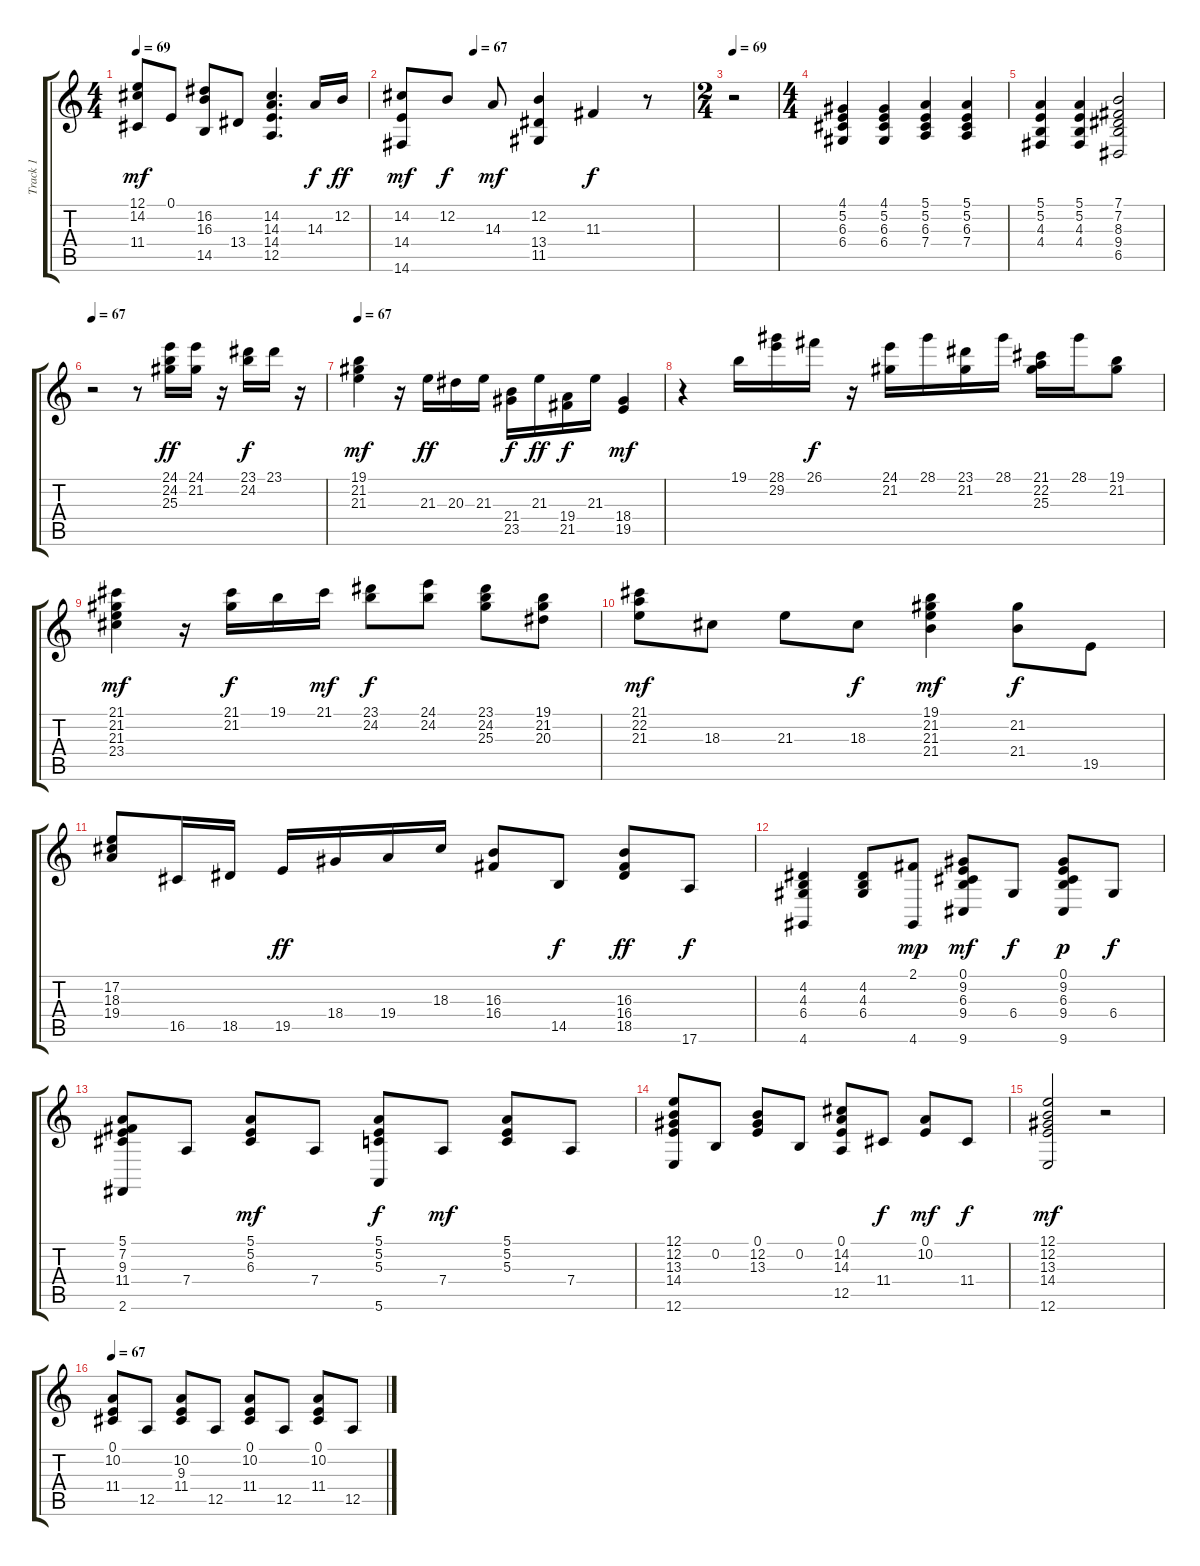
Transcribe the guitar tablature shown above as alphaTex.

\track ("Track 1" "Track 1") {instrument acousticgrandpiano}
\staff {score tabs}
\tuning (E4 B3 G3 D3 A2 E2) {hide}
\ts (4 4)
\tempo 69
\clef g2
\ks c
(12.1 14.2 11.4).8{dy mf} 0.1.8 (16.2 16.3 14.5).8 13.4.8 (14.2 14.3 14.4 12.5).4{d} 14.3.16{dy f} 12.2.16{dy ff} |
\tempo (67 0.25)
(14.2 14.4 14.6).8{dy mf} 12.2.8{dy f} 14.3.8{dy mf} (12.2 13.4 11.5).4 11.3.4{dy f} r.8 |
\ts (2 4)
\tempo 69
r.2 |
\ts (4 4)
(4.1 5.2 6.3 6.4).4 (4.1 5.2 6.3 6.4).4 (5.1 5.2 6.3 7.4).4 (5.1 5.2 6.3 7.4).4 |
(5.1 5.2 4.3 4.4).4 (5.1 5.2 4.3 4.4).4 (7.1 7.2 8.3 9.4 6.5).2 |
\tempo 67
r.2 r.8 (24.1 24.2 25.3).16{dy ff} (24.1 21.2).16 r.16 (23.1 24.2).16{dy f} 23.1.16 r.16 |
\tempo 67
(19.1 21.2 21.3).4{dy mf} r.16 21.3.16{dy ff} 20.3.16 21.3.16 (21.4 23.5).16{dy f} 21.3.16{dy ff} (19.4 21.5).16{dy f} 21.3.16 (18.4 19.5).4{dy mf} |
r.4 19.1.16 (28.1 29.2).16 26.1.16{dy f} r.16 (24.1 21.2).16 28.1.16 (23.1 21.2).16 28.1.16 (21.1 22.2 25.3).16 28.1.16 (19.1 21.2).8 |
(21.1 21.2 21.3 23.4).4{dy mf} r.16 (21.1 21.2).16{dy f} 19.1.16 21.1.16{dy mf} (23.1 24.2).8{dy f} (24.1 24.2).8 (23.1 24.2 25.3).8 (19.1 21.2 20.3).8 |
(21.1 22.2 21.3).8{dy mf} 18.3.8 21.3.8 18.3.8{dy f} (19.1 21.2 21.3 21.4).4{dy mf} (21.2 21.4).8{dy f} 19.5.8 |
(17.2 18.3 19.4).8 16.5.16 18.5.16 19.5.16{dy ff} 18.4.16 19.4.16 18.3.16 (16.3 16.4).8 14.5.8{dy f} (16.3 16.4 18.5).8{dy ff} 17.6.8{dy f} |
(4.2 4.3 6.4 4.6).4 (4.2 4.3 6.4).8 (2.1 4.6).8{dy mp} (0.1 9.2 6.3 9.4 9.6).8{dy mf} 6.4.8{dy f} (0.1 9.2 6.3 9.4 9.6).8{dy p} 6.4.8{dy f} |
(5.1 7.2 9.3 11.4 2.6).8 7.4.8 (5.1 5.2 6.3).8{dy mf} 7.4.8 (5.1 5.2 5.3 5.6).8{dy f} 7.4.8{dy mf} (5.1 5.2 5.3).8 7.4.8 |
(12.1 12.2 13.3 14.4 12.6).8 0.2.8 (0.1 12.2 13.3).8 0.2.8 (0.1 14.2 14.3 12.5).8 11.4.8{dy f} (0.1 10.2).8{dy mf} 11.4.8{dy f} |
(12.1 12.2 13.3 14.4 12.6).2{dy mf} r.2 |
\tempo 67
(0.1 10.2 11.4).8 12.5.8 (10.2 9.3 11.4).8 12.5.8 (0.1 10.2 11.4).8 12.5.8 (0.1 10.2 11.4).8 12.5.8
